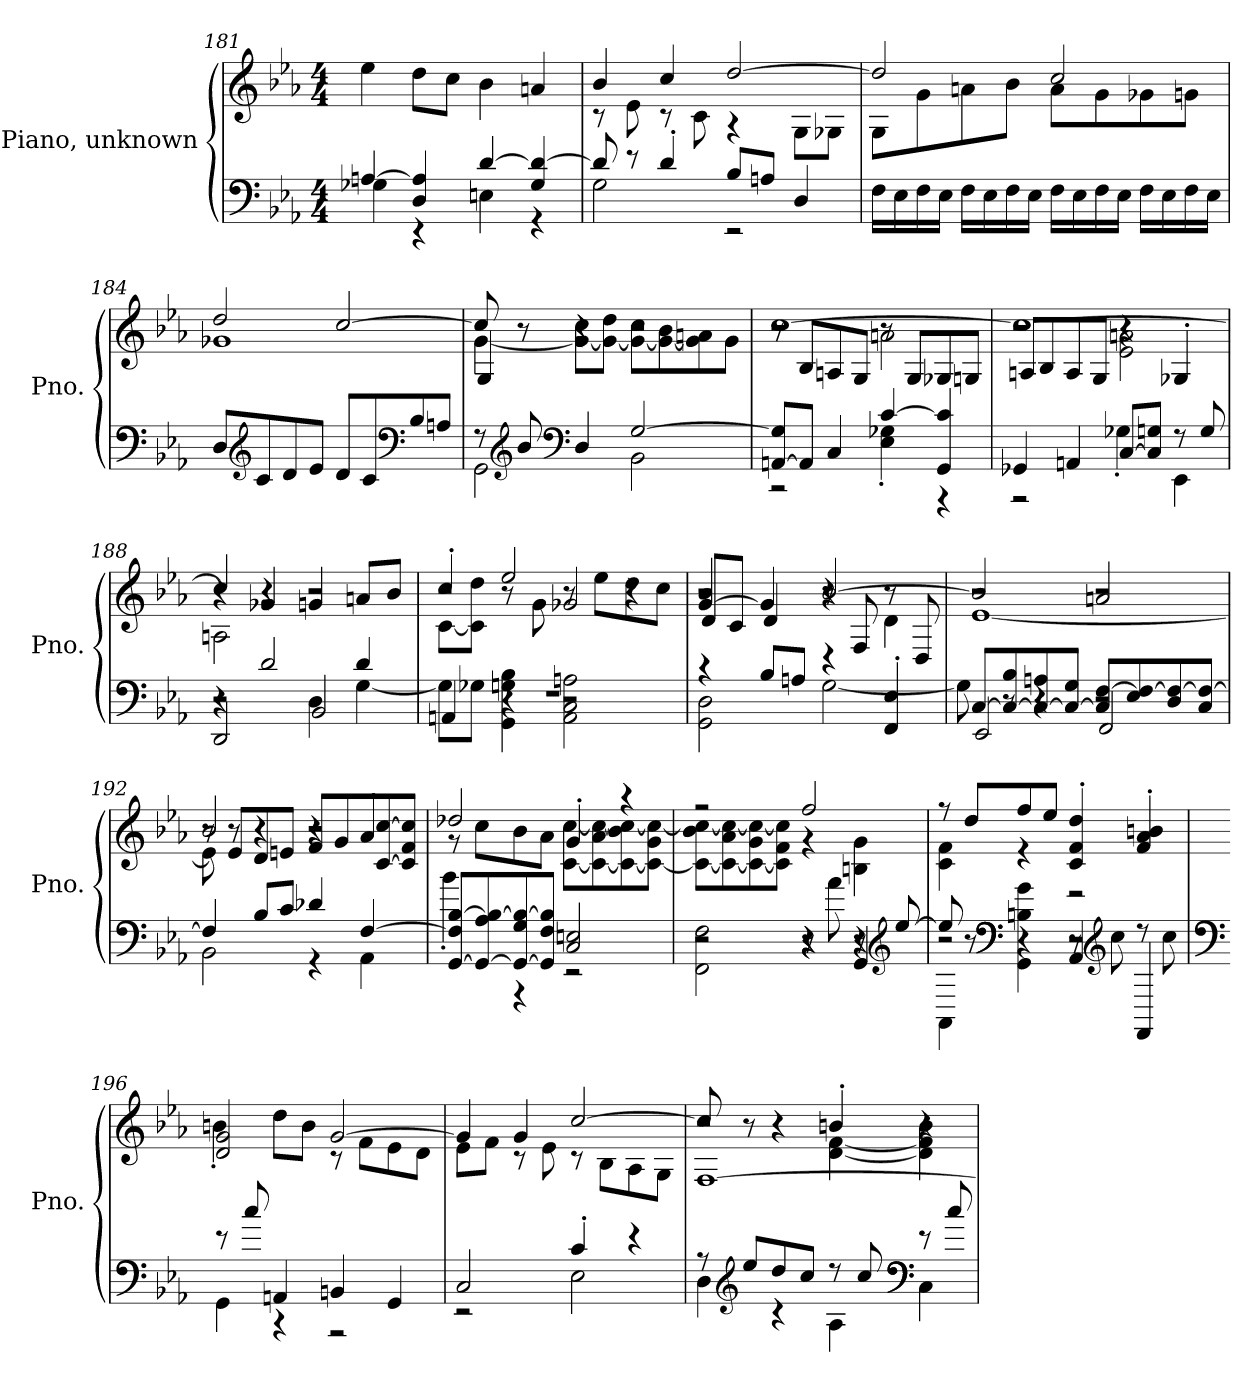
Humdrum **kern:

**kern	**kern
*part1	*part1
*staff2	*staff1
*I"Piano, unknown	*
*I'Pno.	*
*clefF4	*clefG2
*k[b-e-a-]	*k[b-e-a-]
*M4/4	*M4/4
=181	=181
*^	*
[4An/	4G-X\	4ee-\
4D/ 4A/]	4r	8dd\L
.	.	8cc\J
[4d/	4En\	4b-\
4G-/ 4d/_	4r	4an/
!!LO:LB:g=z
=182	=182	=182
*	*	*^
8d/]	2G\	4b-/	8r
8r	.	.	8e-\
4d'/	.	4cc/	8r
.	.	.	8c\
8B-/L	2r	[2dd/	4r
8An/J	.	.	.
4D/	.	.	8G\L
.	.	.	8G-X\J
*v	*v	*	*
=183	=183	=183
16F\LL	2dd/]	8G\L
16E-\	.	.
16F\	.	8g\
16E-\JJ	.	.
16F\LL	.	8an\
16E-\	.	.
16F\	.	8b-\J
16E-\JJ	.	.
16F\LL	2cc/	8a\L
16E-\	.	.
16F\	.	8g\
16E-\JJ	.	.
16F\LL	.	8g-X\
16E-\	.	.
16F\	.	8gn\J
16E-\JJ	.	.
=184	=184	=184
8D/L	2dd/	1g-X
*clefG2	*	*
8c/	.	.
8d/	.	.
8e-/J	.	.
8d/L	[2cc/	.
8c/	.	.
*clefF4	*	*
8B-/	.	.
8An/J	.	.
!!LO:LB:g=z
=185	=185	=185
*^	*	*^
8r	2GG\	8cc/]	[4g\	4G/
*clefG2	*	*	*	*
8b-/	.	8r	.	.
*clefF4	*	*	*	*
4D/	.	4r	8g\_ 8cc\L	4r
.	.	.	8g\_ 8dd\J	.
[2G/	2BB-\	2r	8g\_ 8cc\L	2r
.	.	.	8g\_ 8b-\	.
.	.	.	8g\] 8an\	.
.	.	.	8g\J	.
=186	=186	=186	=186	=186
[8AAn/ 8G/]L	2r	[1cc	2r	8r
8AA/J]	.	.	.	8B-/L
4C/	.	.	.	8An/
.	.	.	.	8G/J
[4c/	4E-\' 4G-X\'	.	2an\	8r
.	.	.	.	8G/L
4GG/ 4c/]	4r	.	.	8G-X/
.	.	.	.	8Gn/J
=187	=187	=187	=187	=187
4GG-X/	2r	1cc_	2r	8An/L
.	.	.	.	8B-/
4AAn/	.	.	.	8A/
.	.	.	.	8G/J
[8C/L	4G-X'\	.	2e-\ 2an\	4r
8C/] 8Gn/J	.	.	.	.
8r	4EE-\	.	.	4G-X'/
8G/	.	.	.	.
!!LO:LB:g=z	!!	!!
=188	=188	=188	=188	=188
*	*^	*	*	*
4r	2r	2DD/	4cc/]	2An\	4r
2d/	.	.	4r	.	4g-X/
.	4D\	2BB-/	2r	2r	4gn/
4d/	[4G\	.	.	.	8an/L
.	.	.	.	.	8b-/J
=189	=189	=189	=189	=189	=189
1r	8G\L]	4AAn/	4cc'/	[8c\L	2r
.	8G-X\J	.	.	8c\] 8dd\J	.
.	4GG\ 4Gn\ 4B-\	4r	2ee-/	8r	.
.	.	.	.	8g\	.
.	2AA\ 2C\ 2An\	2r	.	8r	2g-X/
.	.	.	.	8ee-\L	.
.	.	.	4r	8dd\	.
.	.	.	.	8cc\J	.
*	*v	*v	*	*	*
=190	=190	=190	=190	=190
4r	2GG\ 2D\	[4g/ 4b-/	2r	8d/L
.	.	.	.	8c/J
8B-/L	.	4g/]	.	4d/
8An/J	.	.	.	.
4r	[2G\	[2b-/	4r	8r
.	.	.	.	8F/
4FF/' 4E-/'	.	.	4d\	8r
.	.	.	.	8D/
!!LO:LB:g=z	!!	!!
=191	=191	=191	=191	=191
*	*^	*	*	*
[8C/L	8G\]	2EE-/	2b-/]	[1e-	2r
8C/_ 8B-/	8r	.	.	.	.
8C/_ 8An/	4r	.	.	.	.
8C/_ 8G/J	.	.	.	.	.
8C/] [8F/L	2r	2FF/	2r	.	2an/
8E-/ 8F/_	.	.	.	.	.
8D/ 8F/_	.	.	.	.	.
8C/ 8F/_J	.	.	.	.	.
*	*v	*v	*	*	*
=192	=192	=192	=192	=192
4F/]	2BB-\	2b-/	8e-\]	8r
.	.	.	8r	8e-/L
8B-/L	.	.	4r	8d/
8c/J	.	.	.	8en/J
4d-X/	4r	4r	2r	8f/L
.	.	.	.	8g/
[4F/	4AA-\	4a-'/	.	[8c/ [8cc/
.	.	.	.	8c/] 8f/ 8cc/]J
*	*	*	*v	*v
=193	=193	=193	=193
[8GG/ 8F/] [8B-/L	4b-'\	2dd-X/	8r
8GG/_ 8A-/ 8B-/_	.	.	8cc\L
8GG/_ 8G/ 8B-/_	4r	.	8b-\
8GG/] 8F/ 8B-/]J	.	.	8a-\J
2C/ 2En/	2r	4g'/	[8c\ [8cc\L
.	.	.	8c\_ 8a-\ 8cc\_
.	.	4r	8c\_ 8b-\ 8cc\_
.	.	.	8c\_ 8g\ 8cc\_J
!!LO:PB:g=z	!!
=194	=194	=194	=194
*	*^	*	*
2r	2FF\ 2F\	2r	2r	8c\_ 8b-\ 8cc\_L
.	.	.	.	8c\_ 8a-\ 8cc\_
.	.	.	.	8c\_ 8g\ 8cc\_
.	.	.	.	8c\] 8f\ 8cc\]J
4r	8r	4r	2ff/	4r
.	8a-\	.	.	.
8r	4r	4GG/	.	4Bn\ 4g\
*clefG2	*	*	*	*
[8ee-/	.	.	.	.
=195	=195	=195	=195	=195
8ee-/]	4AA-\	2r	8r	4c\ 4f\
8r	.	.	8dd/L	.
*clefF4	*	*	*	*
4r	4GG\ 4Bn\ 4g\	.	8ff/	4r
.	.	.	8ee-/J	.
2r	8r	4AA-/	4c/' 4f/' 4dd/'	2r
*clefG2	*	*	*	*
.	8cc\	.	.	.
.	8r	4FF/	4f/' 4a-/' 4bn/'	.
.	8cc\	.	.	.
*v	*v	*v	*	*
=196	=196	=196
*clefF4	*	*
*^	*	*
8r	4GG\	2d/ 2g/	4bn'\
8cc/	.	.	.
4AAn/	4r	.	8dd\L
.	.	.	8b\J
4BBn/	2r	[2g/	8r
.	.	.	8f\L
4GG/	.	.	8e-\
.	.	.	8d\J
!!LO:LB:g=z	!!
=197	=197	=197	=197
2C/	2r	4g/]	8e-\L
.	.	.	8f\J
.	.	4g/	8r
.	.	.	8e-\
4c'/	2E-\	[2cc/	8r
.	.	.	8B-\L
4r	.	.	8A-\
.	.	.	8G\J
=198	=198	=198	=198
*	*	*	*^
8r	4D\	8cc/]	2r	[1F
*clefG2	*	*	*	*
8ee-/L	.	8r	.	.
8dd/	4r	4r	.	.
8cc/J	.	.	.	.
8r	4A-\	4bn'/	[4d\ [4f\	.
8cc/	.	.	.	.
*clefF4	*	*	*	*
8r	4C\	4r	4d\] 4f\] 4b\	.
8cc/	.	.	.	.
*v	*v	*	*	*
*	*v	*v	*v
=	=
*-	*-
